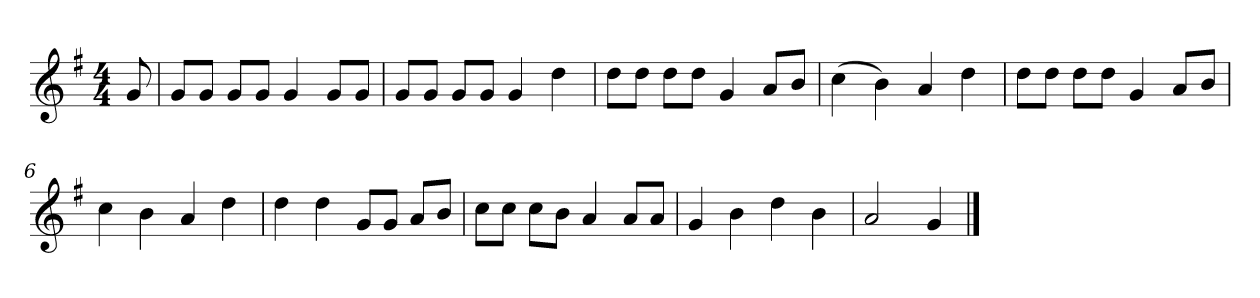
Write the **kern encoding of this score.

**kern
*part1
*staff1
*k[f#]
*M4/4
*MM120
=
8g
=1
8gL
8gJ
8gL
8gJ
4g
8gL
8gJ
=2
8gL
8gJ
8gL
8gJ
4g
4dd
=3
8ddL
8ddJ
8ddL
8ddJ
4g
8aL
8bJ
=4
(4cc
4b)
4a
4dd
=5
8ddL
8ddJ
8ddL
8ddJ
4g
8aL
8bJ
=6
4cc
4b
4a
4dd
=7
4dd
4dd
8gL
8gJ
8aL
8bJ
=8
8ccL
8ccJ
8ccL
8bJ
4a
8aL
8aJ
=9
4g
4b
4dd
4b
=10
2a
4g
==
*-
